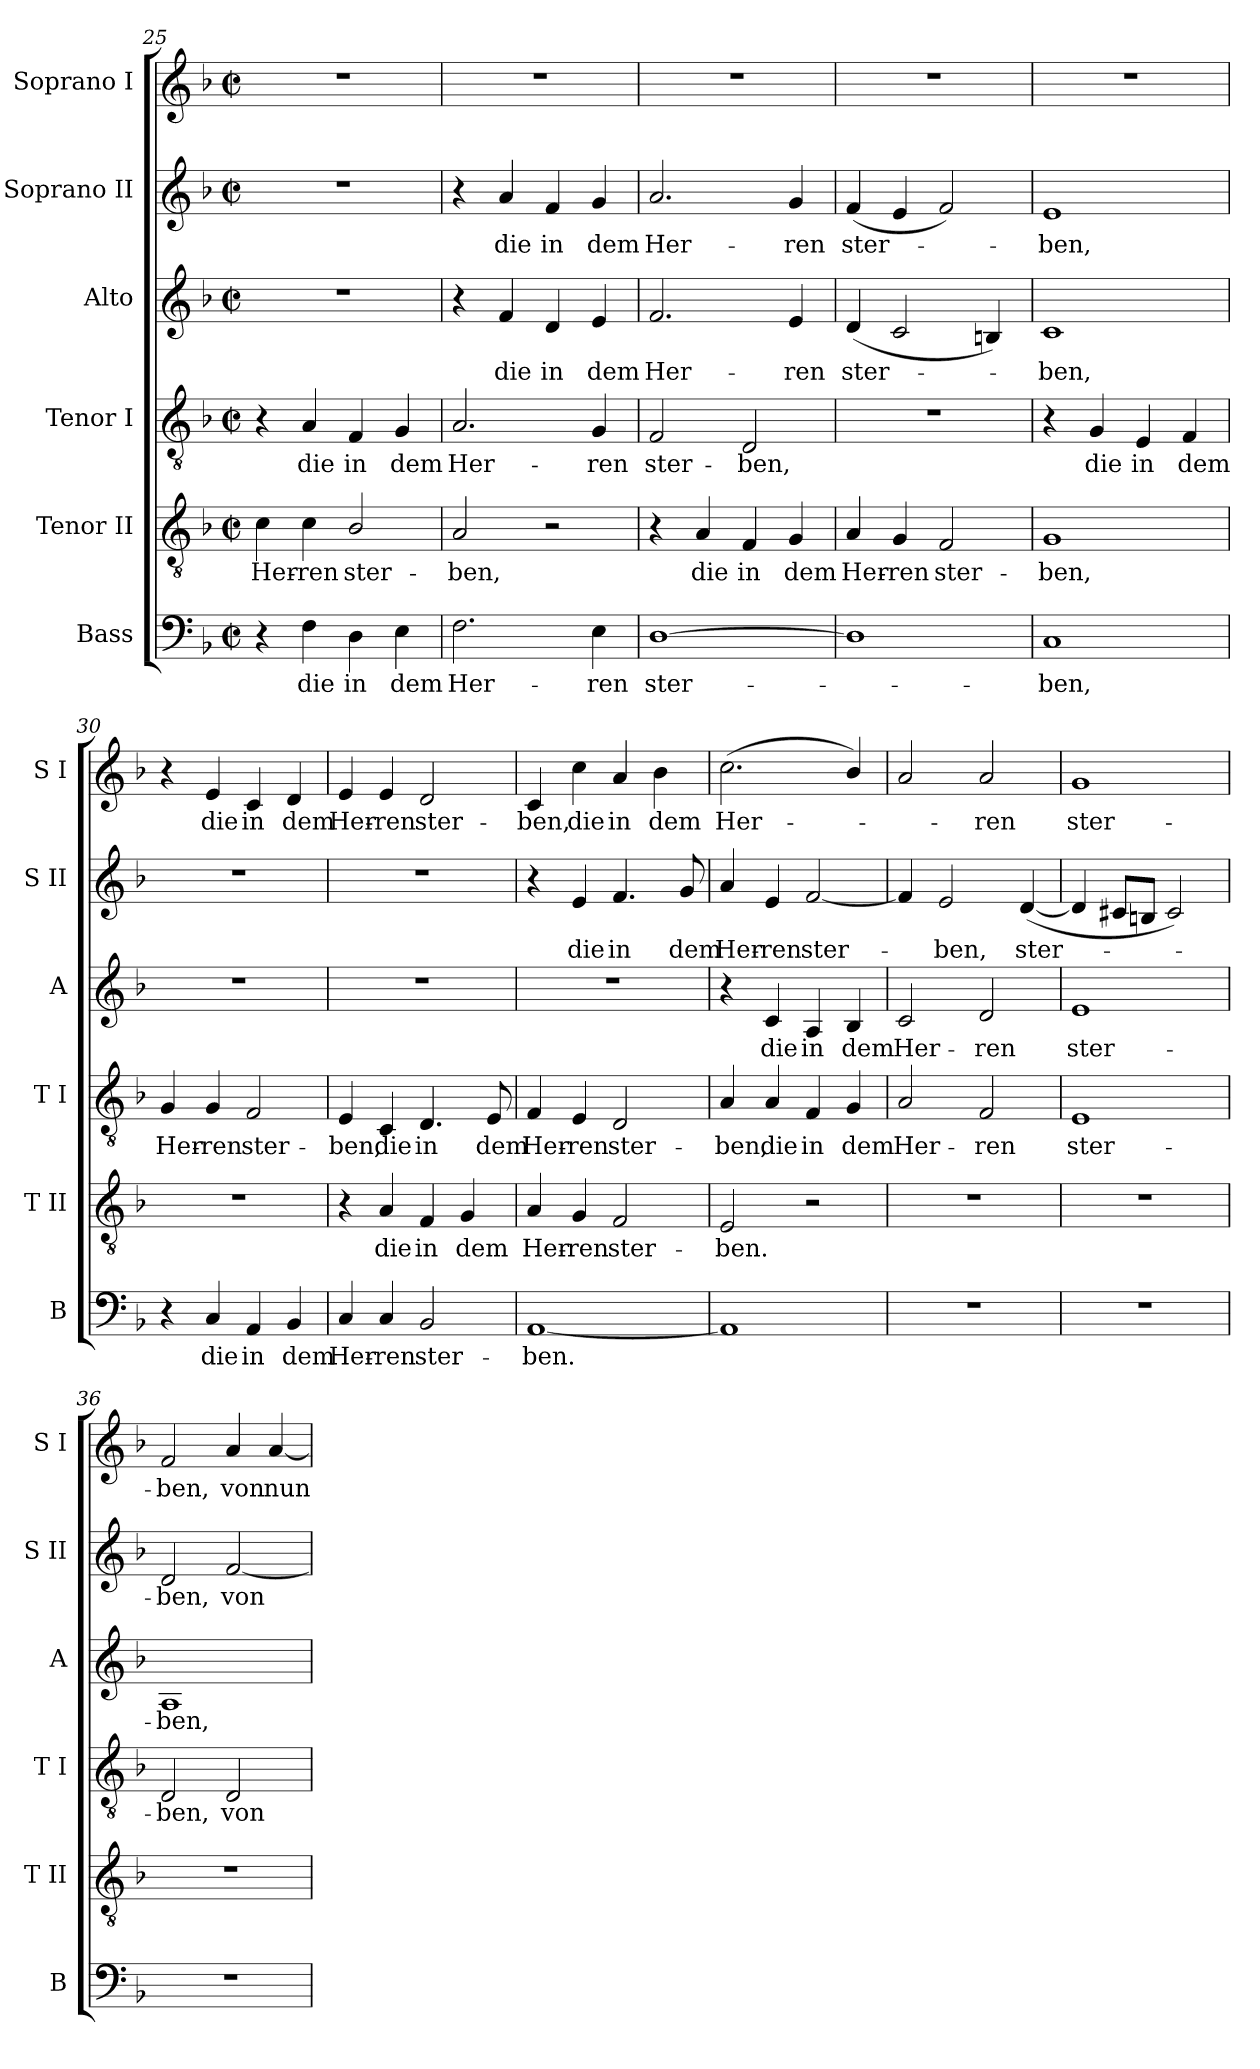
**kern	**text	**kern	**text	**kern	**text	**kern	**text	**kern	**text	**kern	**text
*part6	*part6	*part5	*part5	*part4	*part4	*part3	*part3	*part2	*part2	*part1	*part1
*staff6	*staff6	*staff5	*staff5	*staff4	*staff4	*staff3	*staff3	*staff2	*staff2	*staff1	*staff1
*I"Bass	*	*I"Tenor II	*	*I"Tenor I	*	*I"Alto	*	*I"Soprano II	*	*I"Soprano I	*
*I'B	*	*I'T II	*	*I'T I	*	*I'A	*	*I'S II	*	*I'S I	*
*clefF4	*	*clefGv2	*	*clefGv2	*	*clefG2	*	*clefG2	*	*clefG2	*
*k[b-]	*	*k[b-]	*	*k[b-]	*	*k[b-]	*	*k[b-]	*	*k[b-]	*
*F:	*	*F:	*	*F:	*	*F:	*	*F:	*	*F:	*
*M2/2	*	*M2/2	*	*M2/2	*	*M2/2	*	*M2/2	*	*M2/2	*
*met(c|)	*	*met(c|)	*	*met(c|)	*	*met(c|)	*	*met(c|)	*	*met(c|)	*
=25	=25	=25	=25	=25	=25	=25	=25	=25	=25	=25	=25
!	!	!	!LO:LY:b	!	!	!	!	!	!	!	!
4r	.	4c\	Her-	4r	.	1r	.	1r	.	1r	.
!	!LO:LY:b	!	!LO:LY:b	!	!LO:LY:b	!	!	!	!	!	!
4F\	die	4c\	-ren	4A/	die	.	.	.	.	.	.
!	!LO:LY:b	!	!LO:LY:b	!	!LO:LY:b	!	!	!	!	!	!
4D\	in	2B-/	ster-	4F/	in	.	.	.	.	.	.
!	!LO:LY:b	!	!	!	!LO:LY:b	!	!	!	!	!	!
4E\	dem	.	.	4G/	dem	.	.	.	.	.	.
=26	=26	=26	=26	=26	=26	=26	=26	=26	=26	=26	=26
!	!LO:LY:b	!	!LO:LY:b	!	!LO:LY:b	!	!	!	!	!	!
2.F\	Her-	2A/	-ben,	2.A/	Her-	4r	.	4r	.	1r	.
!	!	!	!	!	!	!	!LO:LY:b	!	!LO:LY:b	!	!
.	.	.	.	.	.	4f/	die	4a/	die	.	.
!	!	!	!	!	!	!	!LO:LY:b	!	!LO:LY:b	!	!
.	.	2r	.	.	.	4d/	in	4f/	in	.	.
!	!LO:LY:b	!	!	!	!LO:LY:b	!	!LO:LY:b	!	!LO:LY:b	!	!
4E\	-ren	.	.	4G/	-ren	4e/	dem	4g/	dem	.	.
=27	=27	=27	=27	=27	=27	=27	=27	=27	=27	=27	=27
!	!LO:LY:b	!	!	!	!LO:LY:b	!	!LO:LY:b	!	!LO:LY:b	!	!
[1D	ster-	4r	.	2F/	ster-	2.f/	Her-	2.a/	Her-	1r	.
!	!	!	!LO:LY:b	!	!	!	!	!	!	!	!
.	.	4A/	die	.	.	.	.	.	.	.	.
!	!	!	!LO:LY:b	!	!LO:LY:b	!	!	!	!	!	!
.	.	4F/	in	2D/	-ben,	.	.	.	.	.	.
!	!	!	!LO:LY:b	!	!	!	!LO:LY:b	!	!LO:LY:b	!	!
.	.	4G/	dem	.	.	4e/	-ren	4g/	-ren	.	.
!!LO:LB:g=z
=28	=28	=28	=28	=28	=28	=28	=28	=28	=28	=28	=28
!	!	!	!LO:LY:b	!	!	!	!LO:LY:b	!	!LO:LY:b	!	!
1D]	.	4A/	Her-	1r	.	(<4d/	ster-	(<4f/	ster-	1r	.
!	!	!	!LO:LY:b	!	!	!	!	!	!	!	!
.	.	4G/	-ren	.	.	2c/	.	4e/	.	.	.
!	!	!	!LO:LY:b	!	!	!	!	!	!	!	!
.	.	2F/	ster-	.	.	.	.	2f/)	.	.	.
.	.	.	.	.	.	4Bn/)	.	.	.	.	.
=29	=29	=29	=29	=29	=29	=29	=29	=29	=29	=29	=29
!	!LO:LY:b	!	!LO:LY:b	!	!	!	!LO:LY:b	!	!LO:LY:b	!	!
1C	ben,	1G	-ben,	4r	.	1c	ben,	1e	ben,	1r	.
!	!	!	!	!	!LO:LY:b	!	!	!	!	!	!
.	.	.	.	4G/	die	.	.	.	.	.	.
!	!	!	!	!	!LO:LY:b	!	!	!	!	!	!
.	.	.	.	4E/	in	.	.	.	.	.	.
!	!	!	!	!	!LO:LY:b	!	!	!	!	!	!
.	.	.	.	4F/	dem	.	.	.	.	.	.
=30	=30	=30	=30	=30	=30	=30	=30	=30	=30	=30	=30
!	!	!	!	!	!LO:LY:b	!	!	!	!	!	!
4r	.	1r	.	4G/	Her-	1r	.	1r	.	4r	.
!	!LO:LY:b	!	!	!	!LO:LY:b	!	!	!	!	!	!LO:LY:b
4C/	die	.	.	4G/	-ren	.	.	.	.	4e/	die
!	!LO:LY:b	!	!	!	!LO:LY:b	!	!	!	!	!	!LO:LY:b
4AA/	in	.	.	2F/	ster-	.	.	.	.	4c/	in
!	!LO:LY:b	!	!	!	!	!	!	!	!	!	!LO:LY:b
4BB-/	dem	.	.	.	.	.	.	.	.	4d/	dem
=31	=31	=31	=31	=31	=31	=31	=31	=31	=31	=31	=31
!	!LO:LY:b	!	!	!	!LO:LY:b	!	!	!	!	!	!LO:LY:b
4C/	Her-	4r	.	4E/	-ben,	1r	.	1r	.	4e/	Her-
!	!LO:LY:b	!	!LO:LY:b	!	!LO:LY:b	!	!	!	!	!	!LO:LY:b
4C/	-ren	4A/	die	4C/	die	.	.	.	.	4e/	-ren
!	!LO:LY:b	!	!LO:LY:b	!	!LO:LY:b	!	!	!	!	!	!LO:LY:b
2BB-/	ster-	4F/	in	4.D/	in	.	.	.	.	2d/	ster-
!	!	!	!LO:LY:b	!	!	!	!	!	!	!	!
.	.	4G/	dem	.	.	.	.	.	.	.	.
!	!	!	!	!	!LO:LY:b	!	!	!	!	!	!
.	.	.	.	8E/	dem	.	.	.	.	.	.
=32	=32	=32	=32	=32	=32	=32	=32	=32	=32	=32	=32
!	!LO:LY:b	!	!LO:LY:b	!	!LO:LY:b	!	!	!	!	!	!LO:LY:b
[1AA	-ben.	4A/	Her-	4F/	Her-	1r	.	4r	.	4c/	-ben,
!	!	!	!LO:LY:b	!	!LO:LY:b	!	!	!	!LO:LY:b	!	!LO:LY:b
.	.	4G/	-ren	4E/	-ren	.	.	4e/	die	4cc\	die
!	!	!	!LO:LY:b	!	!LO:LY:b	!	!	!	!LO:LY:b	!	!LO:LY:b
.	.	2F/	ster-	2D/	ster-	.	.	4.f/	in	4a/	in
!	!	!	!	!	!	!	!	!	!	!	!LO:LY:b
.	.	.	.	.	.	.	.	.	.	4b-\	dem
!	!	!	!	!	!	!	!	!	!LO:LY:b	!	!
.	.	.	.	.	.	.	.	8g/	dem	.	.
=33	=33	=33	=33	=33	=33	=33	=33	=33	=33	=33	=33
!	!	!	!LO:LY:b	!	!LO:LY:b	!	!	!	!LO:LY:b	!	!LO:LY:b
1AA]	.	2E/	-ben.	4A/	-ben,	4r	.	4a/	Her-	(<2.cc\	Her-
!	!	!	!	!	!LO:LY:b	!	!LO:LY:b	!	!LO:LY:b	!	!
.	.	.	.	4A/	die	4c/	die	4e/	-ren	.	.
!	!	!	!	!	!LO:LY:b	!	!LO:LY:b	!	!LO:LY:b	!	!
.	.	2r	.	4F/	in	4A/	in	[2f/	ster-	.	.
!	!	!	!	!	!LO:LY:b	!	!LO:LY:b	!	!	!	!
.	.	.	.	4G/	dem	4B-/	dem	.	.	4b-/)	.
=34	=34	=34	=34	=34	=34	=34	=34	=34	=34	=34	=34
!	!	!	!	!	!LO:LY:b	!	!LO:LY:b	!	!	!	!
1r	.	1r	.	2A/	Her-	2c/	Her-	4f/]	.	2a/	.
!	!	!	!	!	!	!	!	!	!LO:LY:b	!	!
.	.	.	.	.	.	.	.	2e/	ben,	.	.
!	!	!	!	!	!LO:LY:b	!	!LO:LY:b	!	!	!	!LO:LY:b
.	.	.	.	2F/	-ren	2d/	-ren	.	.	2a/	ren
!	!	!	!	!	!	!	!	!	!LO:LY:b	!	!
.	.	.	.	.	.	.	.	(<[4d/	ster-	.	.
!!LO:PB:g=z
=35	=35	=35	=35	=35	=35	=35	=35	=35	=35	=35	=35
!	!	!	!	!	!LO:LY:b	!	!LO:LY:b	!	!	!	!LO:LY:b
1r	.	1r	.	1E	ster-	1e	ster-	4d/]	.	1g	ster-
.	.	.	.	.	.	.	.	8c#X/L	.	.	.
.	.	.	.	.	.	.	.	8Bn/J	.	.	.
.	.	.	.	.	.	.	.	2c#i/)	.	.	.
=36	=36	=36	=36	=36	=36	=36	=36	=36	=36	=36	=36
!	!	!	!	!	!LO:LY:b	!	!LO:LY:b	!	!LO:LY:b	!	!LO:LY:b
1r	.	1r	.	2D/	-ben,	1A	-ben,	2d/	ben,	2f/	-ben,
!	!	!	!	!	!LO:LY:b	!	!	!	!LO:LY:b	!	!LO:LY:b
.	.	.	.	2D/	von	.	.	[2f/	von	4a/	von
!	!	!	!	!	!	!	!	!	!	!	!LO:LY:b
.	.	.	.	.	.	.	.	.	.	[4a/	nun
=	=	=	=	=	=	=	=	=	=	=	=
*-	*-	*-	*-	*-	*-	*-	*-	*-	*-	*-	*-
